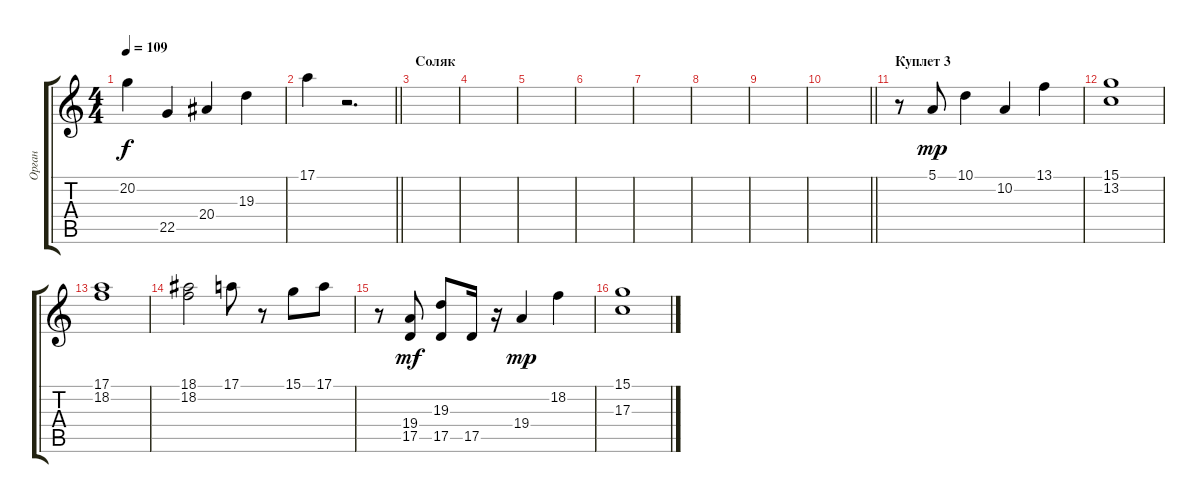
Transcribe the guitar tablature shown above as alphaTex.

\track ("Орган" "Орган") {instrument percussiveorgan}
\staff {score tabs}
\tuning (E4 B3 G3 D3 A2 E2) {hide}
\ts (4 4)
\tempo 109
\clef g2
\ks c
20.2.4{dy f} 22.5.4 20.4.4 19.3.4 |
\barLineRight lightlight
17.1.4 r.2{d} |
\section ("" "Соляк")
|
|
|
|
|
|
|
\barLineRight lightlight
|
\section ("" "Куплет 3 ")
r.8 5.1.8{dy mp} 10.1.4 10.2.4 13.1.4 |
(15.1 13.2).1 |
(17.1 18.2).1 |
(18.1 18.2).2 17.1.8 r.8 15.1.8 17.1.8 |
r.8 (19.4 17.5).8{dy mf} (19.3 17.5).8 17.5.16 r.16 19.4.4{dy mp} 18.2.4 |
(15.1 17.3).1
